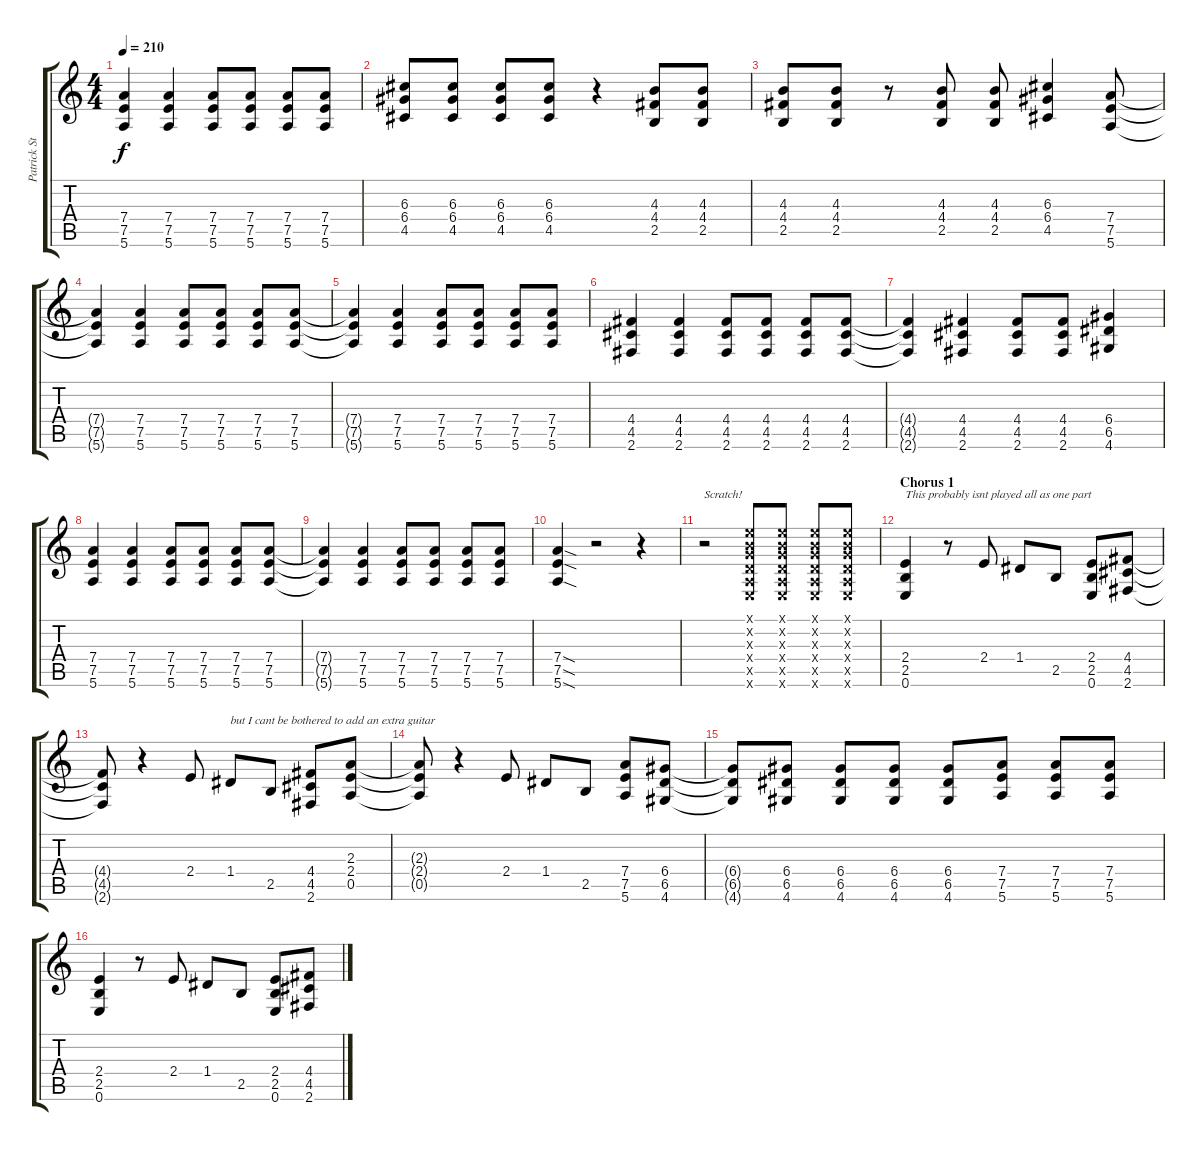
\track ("Patrick Stump (Rythmn Guitar)" "Patrick St") {instrument overdrivenguitar}
\staff {score tabs}
\tuning (E4 B3 G3 D3 A2 E2) {hide}
\ts (4 4)
\tempo 210
\clef g2
\ks c
(7.4{t} 7.5{t} 5.6{t}).4{dy f} (7.4 7.5 5.6).4 (7.4 7.5 5.6).8 (7.4 7.5 5.6).8 (7.4 7.5 5.6).8 (7.4 7.5 5.6).8 |
(6.3 6.4 4.5).8 (6.3 6.4 4.5).8 (6.3 6.4 4.5).8 (6.3 6.4 4.5).8 r.4 (4.3 4.4 2.5).8 (4.3 4.4 2.5).8 |
(4.3 4.4 2.5).8 (4.3 4.4 2.5).8 r.8 (4.3 4.4 2.5).8 (4.3 4.4 2.5).8 (6.3 6.4 4.5).4 (7.4 7.5 5.6).8 |
(7.4{t} 7.5{t} 5.6{t}).4 (7.4 7.5 5.6).4 (7.4 7.5 5.6).8 (7.4 7.5 5.6).8 (7.4 7.5 5.6).8 (7.4 7.5 5.6).8 |
(7.4{t} 7.5{t} 5.6{t}).4 (7.4 7.5 5.6).4 (7.4 7.5 5.6).8 (7.4 7.5 5.6).8 (7.4 7.5 5.6).8 (7.4 7.5 5.6).8 |
(4.4 4.5 2.6).4 (4.4 4.5 2.6).4 (4.4 4.5 2.6).8 (4.4 4.5 2.6).8 (4.4 4.5 2.6).8 (4.4 4.5 2.6).8 |
(4.4{t} 4.5{t} 2.6{t}).4 (4.4 4.5 2.6).4 (4.4 4.5 2.6).8 (4.4 4.5 2.6).8 (6.4 6.5 4.6).4 |
(7.4 7.5 5.6).4 (7.4 7.5 5.6).4 (7.4 7.5 5.6).8 (7.4 7.5 5.6).8 (7.4 7.5 5.6).8 (7.4 7.5 5.6).8 |
(7.4{t} 7.5{t} 5.6{t}).4 (7.4 7.5 5.6).4 (7.4 7.5 5.6).8 (7.4 7.5 5.6).8 (7.4 7.5 5.6).8 (7.4 7.5 5.6).8 |
(7.4{sod} 7.5{sod} 5.6{sod}).4 r.2 r.4 |
r.2{txt "Scratch!"} (0.1{x} 0.2{x} 0.3{x} 0.4{x} 0.5{x} 0.6{x}).8 (0.1{x} 0.2{x} 0.3{x} 0.4{x} 0.5{x} 0.6{x}).8 (0.1{x} 0.2{x} 0.3{x} 0.4{x} 0.5{x} 0.6{x}).8 (0.1{x} 0.2{x} 0.3{x} 0.4{x} 0.5{x} 0.6{x}).8 |
\section ("" "Chorus 1")
(2.4 2.5 0.6).4{txt "This probably isnt played all as one part" volume 15 instrument overdrivenguitar} r.8 2.4.8 1.4.8 2.5.8 (2.4 2.5 0.6).8 (4.4 4.5 2.6).8 |
(4.4{t} 4.5{t} 2.6{t}).8{volume 15} r.4 2.4.8 1.4.8{txt "but I cant be bothered to add an extra guitar "} 2.5.8 (4.4 4.5 2.6).8 (2.3 2.4 0.5).8 |
(2.3{t} 2.4{t} 0.5{t}).8{volume 15} r.4 2.4.8 1.4.8 2.5.8 (7.4 7.5 5.6).8 (6.4 6.5 4.6).8 |
(6.4{t} 6.5{t} 4.6{t}).8{volume 15} (6.4 6.5 4.6).8 (6.4 6.5 4.6).8 (6.4 6.5 4.6).8 (6.4 6.5 4.6).8 (7.4 7.5 5.6).8 (7.4 7.5 5.6).8 (7.4 7.5 5.6).8 |
(2.4 2.5 0.6).4{volume 15} r.8 2.4.8 1.4.8 2.5.8 (2.4 2.5 0.6).8 (4.4 4.5 2.6).8
